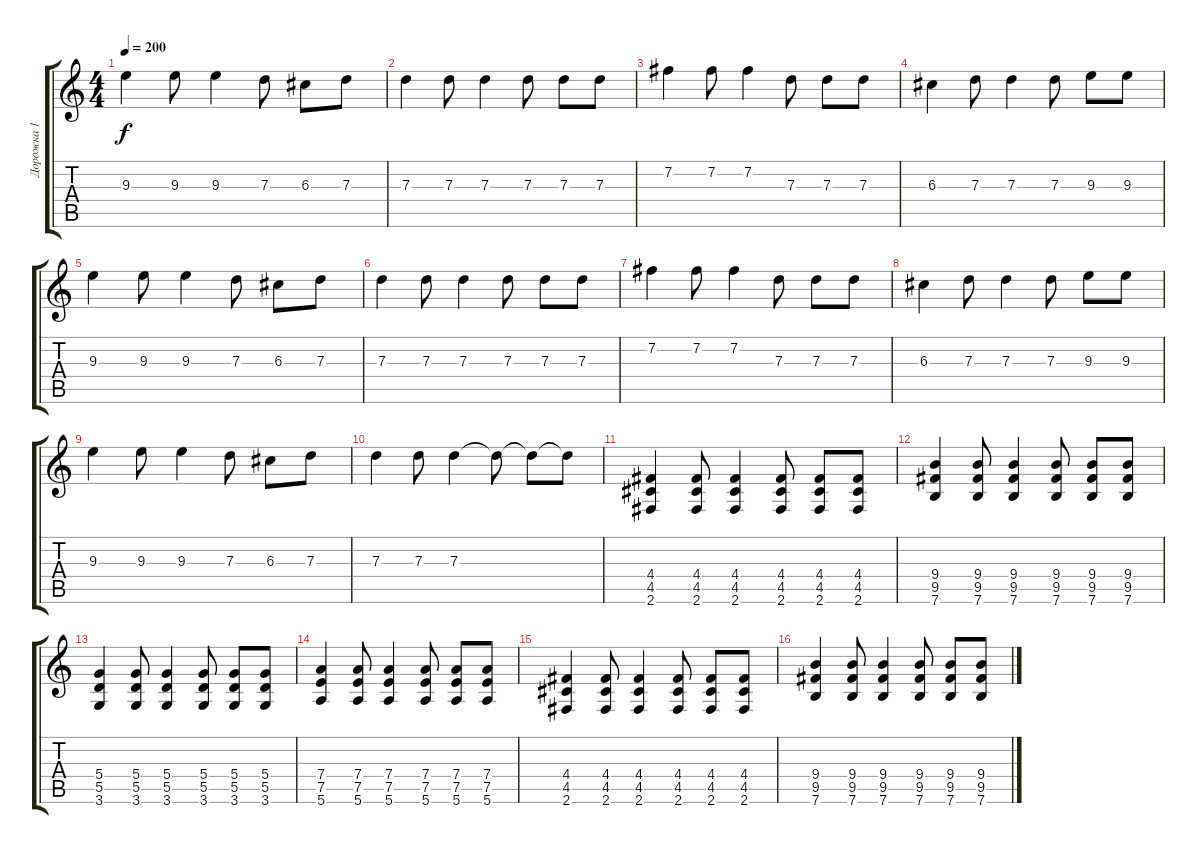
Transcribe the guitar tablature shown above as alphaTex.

\track ("Дорожка 1" "Дорожка 1") {instrument distortionguitar}
\staff {score tabs}
\tuning (E4 B3 G3 D3 A2 E2) {hide}
\ts (4 4)
\tempo 200
\clef g2
\ks c
9.3.4{dy f} 9.3.8 9.3.4 7.3.8 6.3.8 7.3.8 |
7.3.4 7.3.8 7.3.4 7.3.8 7.3.8 7.3.8 |
7.2.4 7.2.8 7.2.4 7.3.8 7.3.8 7.3.8 |
6.3.4 7.3.8 7.3.4 7.3.8 9.3.8 9.3.8 |
9.3.4 9.3.8 9.3.4 7.3.8 6.3.8 7.3.8 |
7.3.4 7.3.8 7.3.4 7.3.8 7.3.8 7.3.8 |
7.2.4 7.2.8 7.2.4 7.3.8 7.3.8 7.3.8 |
6.3.4 7.3.8 7.3.4 7.3.8 9.3.8 9.3.8 |
9.3.4 9.3.8 9.3.4 7.3.8 6.3.8 7.3.8 |
7.3.4 7.3.8 7.3.4 7.3{t}.8 7.3{t}.8 7.3{t}.8 |
(4.4 4.5 2.6).4 (4.4 4.5 2.6).8 (4.4 4.5 2.6).4 (4.4 4.5 2.6).8 (4.4 4.5 2.6).8 (4.4 4.5 2.6).8 |
(9.4 9.5 7.6).4 (9.4 9.5 7.6).8 (9.4 9.5 7.6).4 (9.4 9.5 7.6).8 (9.4 9.5 7.6).8 (9.4 9.5 7.6).8 |
(5.4 5.5 3.6).4 (5.4 5.5 3.6).8 (5.4 5.5 3.6).4 (5.4 5.5 3.6).8 (5.4 5.5 3.6).8 (5.4 5.5 3.6).8 |
(7.4 7.5 5.6).4 (7.4 7.5 5.6).8 (7.4 7.5 5.6).4 (7.4 7.5 5.6).8 (7.4 7.5 5.6).8 (7.4 7.5 5.6).8 |
(4.4 4.5 2.6).4 (4.4 4.5 2.6).8 (4.4 4.5 2.6).4 (4.4 4.5 2.6).8 (4.4 4.5 2.6).8 (4.4 4.5 2.6).8 |
(9.4 9.5 7.6).4 (9.4 9.5 7.6).8 (9.4 9.5 7.6).4 (9.4 9.5 7.6).8 (9.4 9.5 7.6).8 (9.4 9.5 7.6).8
